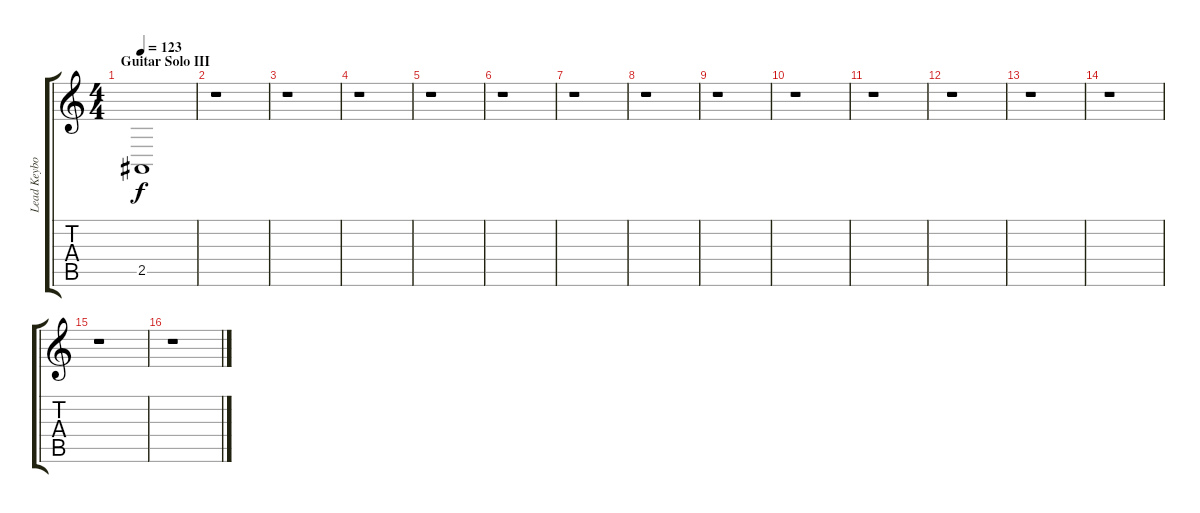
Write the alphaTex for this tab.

\track ("Lead Keyboard" "Lead Keybo") {instrument lead2sawtooth}
\staff {score tabs}
\tuning (Eb4 Bb3 Gb3 Db3 Ab2 Eb2) {hide}
\ts (4 4)
\section ("" "Guitar Solo III")
\tempo 123
\clef g2
\ks c
2.5.1{dy f} |
r.1 |
r.1 |
r.1 |
r.1 |
r.1 |
r.1 |
r.1 |
r.1 |
r.1 |
r.1 |
r.1 |
r.1 |
r.1 |
r.1 |
r.1
